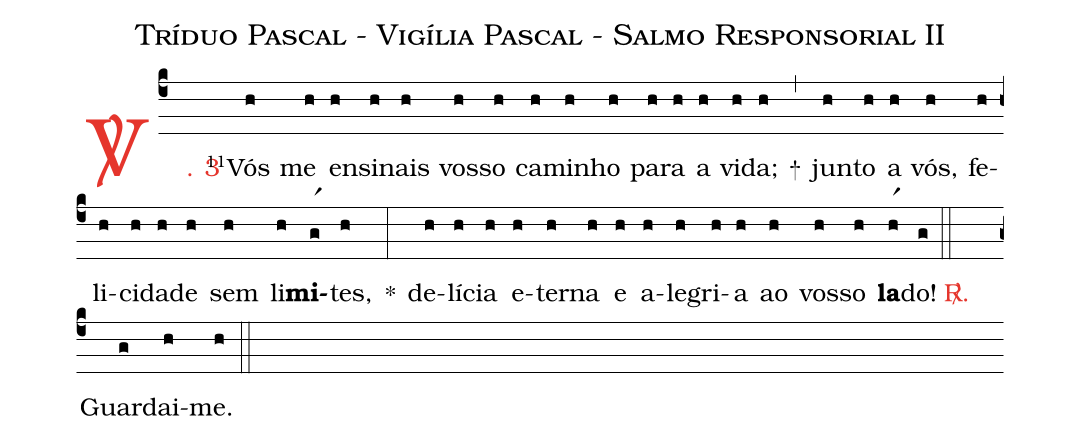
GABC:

name: Tríduo Pascal - Vigília Pascal - Salmo Responsorial II;
%%
(c4)

<c><sp>V/</sp>. 3</c>() <v>\VSup{11}</v>Vós(h) me(h) en(h)si(h)nais(h) vos(h)so(h) ca(h)mi(h)nho(h) pa(h)ra(h) a(h) vi(h)da;(h) +(,)
jun(h)to(h) a(h) vós,(h) fe(h)li(h)ci(h)da(h)de(h) sem(h) li(h)<b>mi</b>(gr1)tes,(h) *(:)
de(h)lí(h)cia(h) e(h)ter(h)na(h) e(h) a(h)le(h)gri(h)a(h) ao(h) vos(h)so(h) <b>la</b>(hr1)do!(g)

(::)

<nlba><c><sp>R/</sp>.</c>() Guar</nlba>(g)dai-(h)me.(h)

(::)
